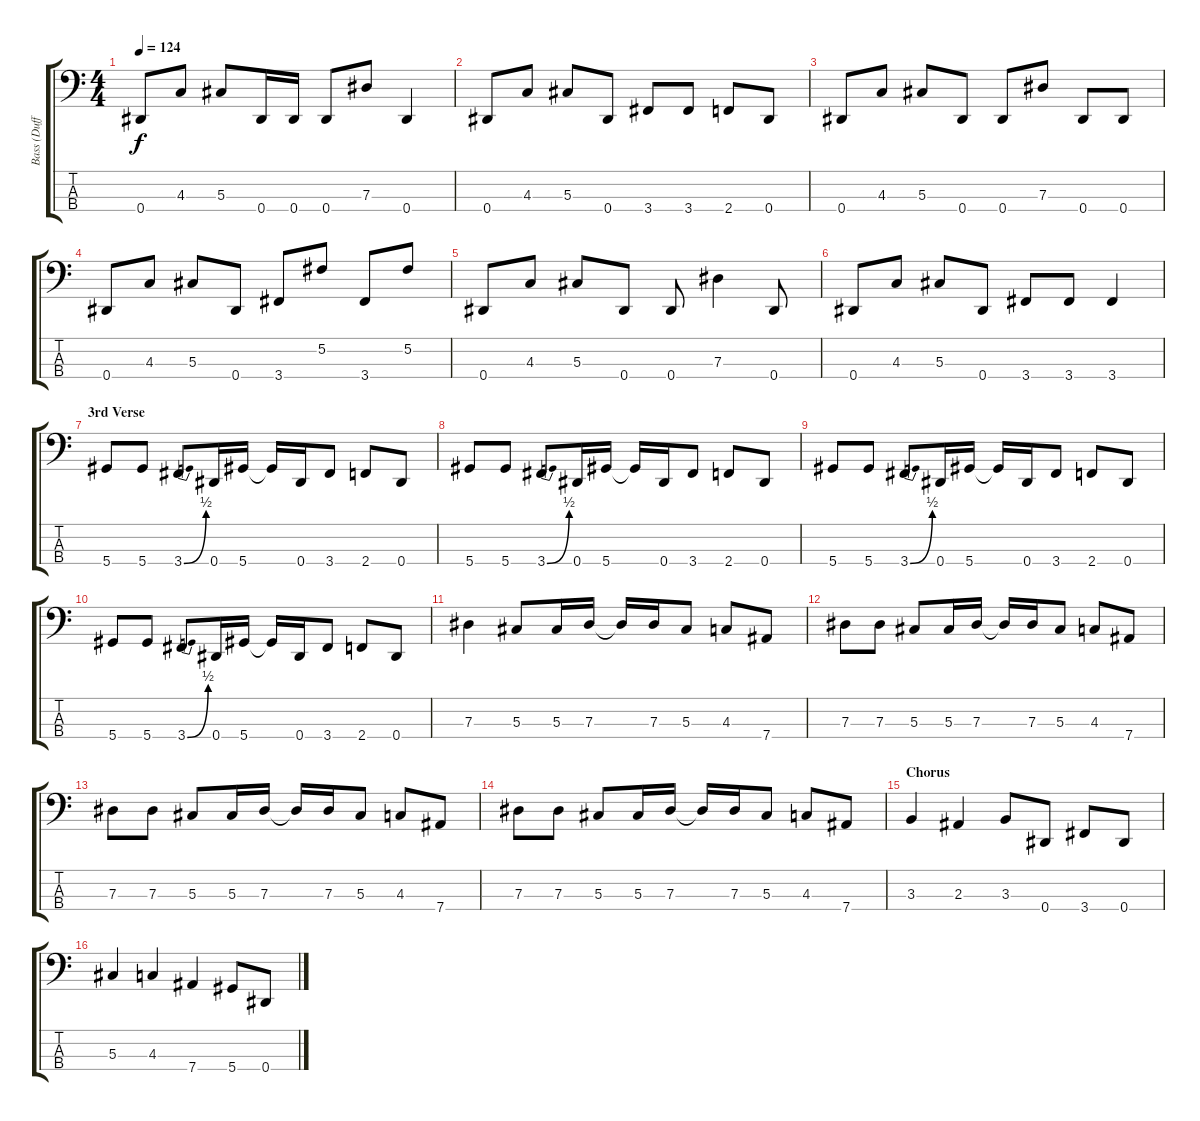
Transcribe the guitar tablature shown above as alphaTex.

\track ("Bass (Duff)" "Bass (Duff") {instrument electricbasspick}
\staff {score tabs}
\tuning (Gb2 Db2 Ab1 Eb1) {hide}
\ts (4 4)
\tempo 124
\clef f4
\ks c
0.4.8{dy f} 4.3.8 5.3.8 0.4.16 0.4.16 0.4.8 7.3.8 0.4.4 |
0.4.8 4.3.8 5.3.8 0.4.8 3.4.8 3.4.8 2.4.8 0.4.8 |
0.4.8 4.3.8 5.3.8 0.4.8 0.4.8 7.3.8 0.4.8 0.4.8 |
0.4.8 4.3.8 5.3.8 0.4.8 3.4.8 5.2.8 3.4.8 5.2.8 |
0.4.8 4.3.8 5.3.8 0.4.8 0.4.8 7.3.4 0.4.8 |
0.4.8 4.3.8 5.3.8 0.4.8 3.4.8 3.4.8 3.4.4 |
\section ("" "3rd Verse")
5.4.8 5.4.8 3.4{be (bend 0 0 60 2)}.8 0.4.16 5.4.16 5.4{t}.16 0.4.16 3.4.8 2.4.8 0.4.8 |
5.4.8 5.4.8 3.4{be (bend 0 0 60 2)}.8 0.4.16 5.4.16 5.4{t}.16 0.4.16 3.4.8 2.4.8 0.4.8 |
5.4.8 5.4.8 3.4{be (bend 0 0 60 2)}.8 0.4.16 5.4.16 5.4{t}.16 0.4.16 3.4.8 2.4.8 0.4.8 |
5.4.8 5.4.8 3.4{be (bend 0 0 60 2)}.8 0.4.16 5.4.16 5.4{t}.16 0.4.16 3.4.8 2.4.8 0.4.8 |
7.3.4 5.3.8 5.3.16 7.3.16 7.3{t}.16 7.3.16 5.3.8 4.3.8 7.4.8 |
7.3.8 7.3.8 5.3.8 5.3.16 7.3.16 7.3{t}.16 7.3.16 5.3.8 4.3.8 7.4.8 |
7.3.8 7.3.8 5.3.8 5.3.16 7.3.16 7.3{t}.16 7.3.16 5.3.8 4.3.8 7.4.8 |
7.3.8 7.3.8 5.3.8 5.3.16 7.3.16 7.3{t}.16 7.3.16 5.3.8 4.3.8 7.4.8 |
\section ("" "Chorus")
3.3.4 2.3.4 3.3.8 0.4.8 3.4.8 0.4.8 |
5.3.4 4.3.4 7.4.4 5.4.8 0.4.8
